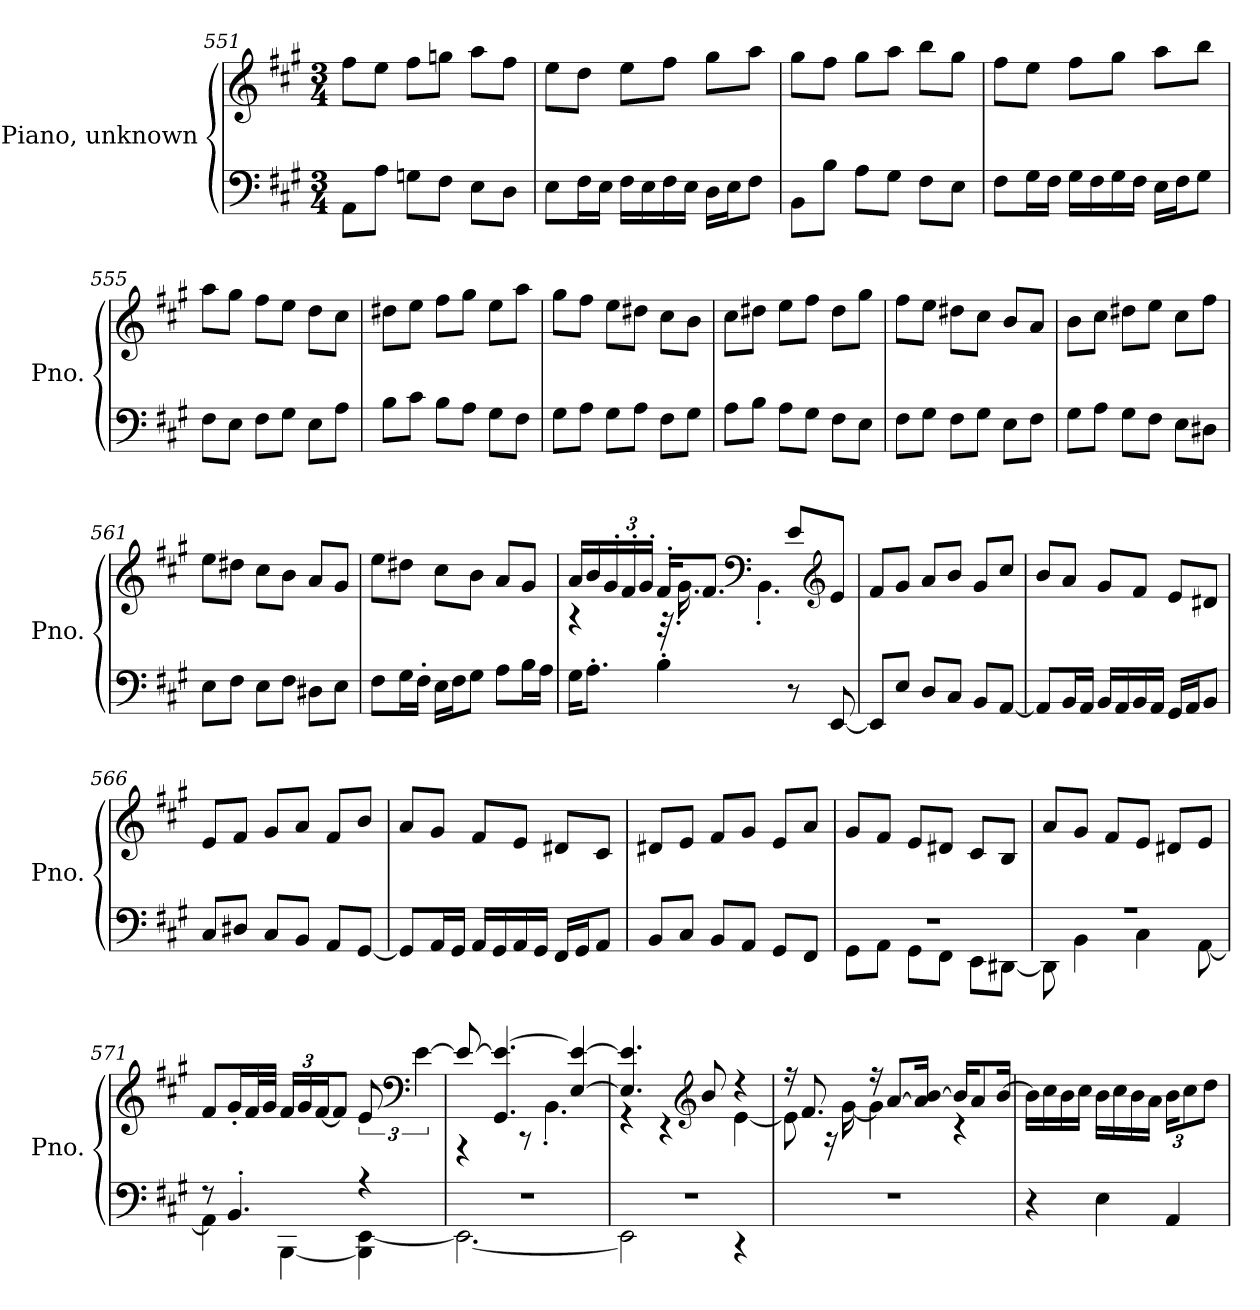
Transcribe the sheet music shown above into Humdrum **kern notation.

**kern	**kern
*part1	*part1
*staff2	*staff1
*I"Piano, unknown	*
*I'Pno.	*
*clefF4	*clefG2
*k[f#c#g#]	*k[f#c#g#]
*M3/4	*M3/4
=551	=551
8AA\L	8ff#\L
8A\J	8ee\J
8Gn\L	8ff#\L
8F#\J	8ggn\J
8E\L	8aa\L
8D\J	8ff#\J
=552	=552
8E\L	8ee\L
16F#\L	8dd\J
16E\JJ	.
16F#\LL	8ee\L
16E\	.
16F#\	8ff#\J
16E\JJ	.
16D\LL	8gg#\L
16E\J	.
8F#\J	8aa\J
=553	=553
8BB\L	8gg#\L
8B\J	8ff#\J
8A\L	8gg#\L
8G#\J	8aa\J
8F#\L	8bb\L
8E\J	8gg#\J
!!LO:LB:g=z
=554	=554
8F#\L	8ff#\L
16G#\L	8ee\J
16F#\JJ	.
16G#\LL	8ff#\L
16F#\	.
16G#\	8gg#\J
16F#\JJ	.
16E\LL	8aa\L
16F#\J	.
8G#\J	8bb\J
=555	=555
8F#\L	8aa\L
8E\J	8gg#\J
8F#\L	8ff#\L
8G#\J	8ee\J
8E\L	8dd\L
8A\J	8cc#\J
=556	=556
8B\L	8dd#X\L
8c#\J	8ee\J
8B\L	8ff#\L
8A\J	8gg#\J
8G#\L	8ee\L
8F#\J	8aa\J
=557	=557
8G#\L	8gg#\L
8A\J	8ff#\J
8G#\L	8ee\L
8A\J	8dd#X\J
8F#\L	8cc#\L
8G#\J	8b\J
=558	=558
8A\L	8cc#\L
8B\J	8dd#X\J
8A\L	8ee\L
8G#\J	8ff#\J
8F#\L	8dd#\L
8E\J	8gg#\J
!!LO:LB:g=z
=559	=559
8F#\L	8ff#\L
8G#\J	8ee\J
8F#\L	8dd#X\L
8G#\J	8cc#\J
8E\L	8b/L
8F#\J	8a/J
=560	=560
8G#\L	8b\L
8A\J	8cc#\J
8G#\L	8dd#X\L
8F#\J	8ee\J
8E\L	8cc#\L
8D#X\J	8ff#\J
=561	=561
8E\L	8ee\L
8F#\J	8dd#X\J
8E\L	8cc#\L
8F#\J	8b\J
8D#X\L	8a/L
8E\J	8g#/J
=562	=562
8F#\L	8ee\L
16G#\L	8dd#X\J
16F#'\JJ	.
16E\LL	8cc#\L
16F#\J	.
8G#\J	8b\J
8A\L	8a/L
16B\L	8g#/J
16A\JJ	.
!!LO:LB:g=z
=563	=563
*	*^
16G#\KL	16a/LL	4r
8.A'\J	16b/	.
*	*Xbrackettup	*
.	24g#'/	.
.	24f#'/	.
.	24g#'/JJ	.
4B'\	16f#'/KL	32r
.	.	16.g#'\
.	8.f#/J	.
*	*clefF4	*
.	.	4.BB'\
8r	8e/L	.
*	*clefG2	*
[8EE/	8e/J	.
*	*v	*v
=564	=564
8EE/L]	8f#/L
8E/J	8g#/J
8D/L	8a/L
8C#/J	8b/J
8BB/L	8g#/L
[8AA/J	8cc#/J
=565	=565
8AA/L]	8b/L
16BB/L	8a/J
16AA/JJ	.
16BB/LL	8g#/L
16AA/	.
16BB/	8f#/J
16AA/JJ	.
16GG#/LL	8e/L
16AA/J	.
8BB/J	8d#X/J
=566	=566
8C#/L	8e/L
8D#X/J	8f#/J
8C#/L	8g#/L
8BB/J	8a/J
8AA/L	8f#/L
[8GG#/J	8b/J
!!LO:LB:g=z
=567	=567
8GG#/L]	8a/L
16AA/L	8g#/J
16GG#/JJ	.
16AA/LL	8f#/L
16GG#/	.
16AA/	8e/J
16GG#/JJ	.
16FF#/LL	8d#X/L
16GG#/J	.
8AA/J	8c#/J
=568	=568
8BB/L	8d#X/L
8C#/J	8e/J
8BB/L	8f#/L
8AA/J	8g#/J
8GG#/L	8e/L
8FF#/J	8a/J
=569	=569
*^	*
2.r	8GG#\L	8g#/L
.	8AA\J	8f#/J
.	8GG#\L	8e/L
.	8FF#\J	8d#X/J
.	8EE\L	8c#/L
.	[8DD#X\J	8B/J
=570	=570	=570
2.r	8DD#\]	8a/L
.	4BB\	8g#/J
.	.	8f#/L
.	4C#\	8e/J
.	.	8d#X/L
.	[8AA\	8e/J
!!LO:PB:g=z
=571	=571	=571
8r	4AA\]	8f#/L
4.BB'/	.	16g#'/L
.	.	32f#/L
.	.	32g#/JJJ
.	[4BBB\	24f#/LL
.	.	24g#/
.	.	[24f#/J
.	.	8f#/J]
*	*	*brackettup
4r	4BBB\] [4EE\	12e/
*	*	*clefF4
.	.	[6e\
=572	=572	=572
*	*	*^
2.r	2.EE\_	8e/_	4r
.	.	4.GG#/ 4.e/_	.
.	.	.	8r
.	.	.	4.BB'\
.	.	[4E/ 4e/_	.
=573	=573	=573	=573
2.r	2EE\]	4.E/] 4.e/]	4r
.	.	.	4r
*	*	*clefG2	*
.	.	8b/	.
.	4r	4r	[4e\
*v	*v	*	*
=574	=574	=574
2.r	16r	8e\]
.	8.f#/	.
.	.	16r
.	.	[16g#\
.	16r	4g#\]
.	[8a/L	.
.	16a/] [16b/Jk	.
.	16b/KL]	4r
.	8a/	.
.	[16b/Jk	.
*	*v	*v
!!LO:LB:g=z
=575	=575
4r	16b\LL]
.	16cc#\
.	16b\
.	16cc#\JJ
4E\	16b\LL
.	16cc#\
.	16b\
.	16a\JJ
*	*Xbrackettup
4AA/	24b\KL
.	12cc#\
.	8dd\J
=	=
*-	*-
